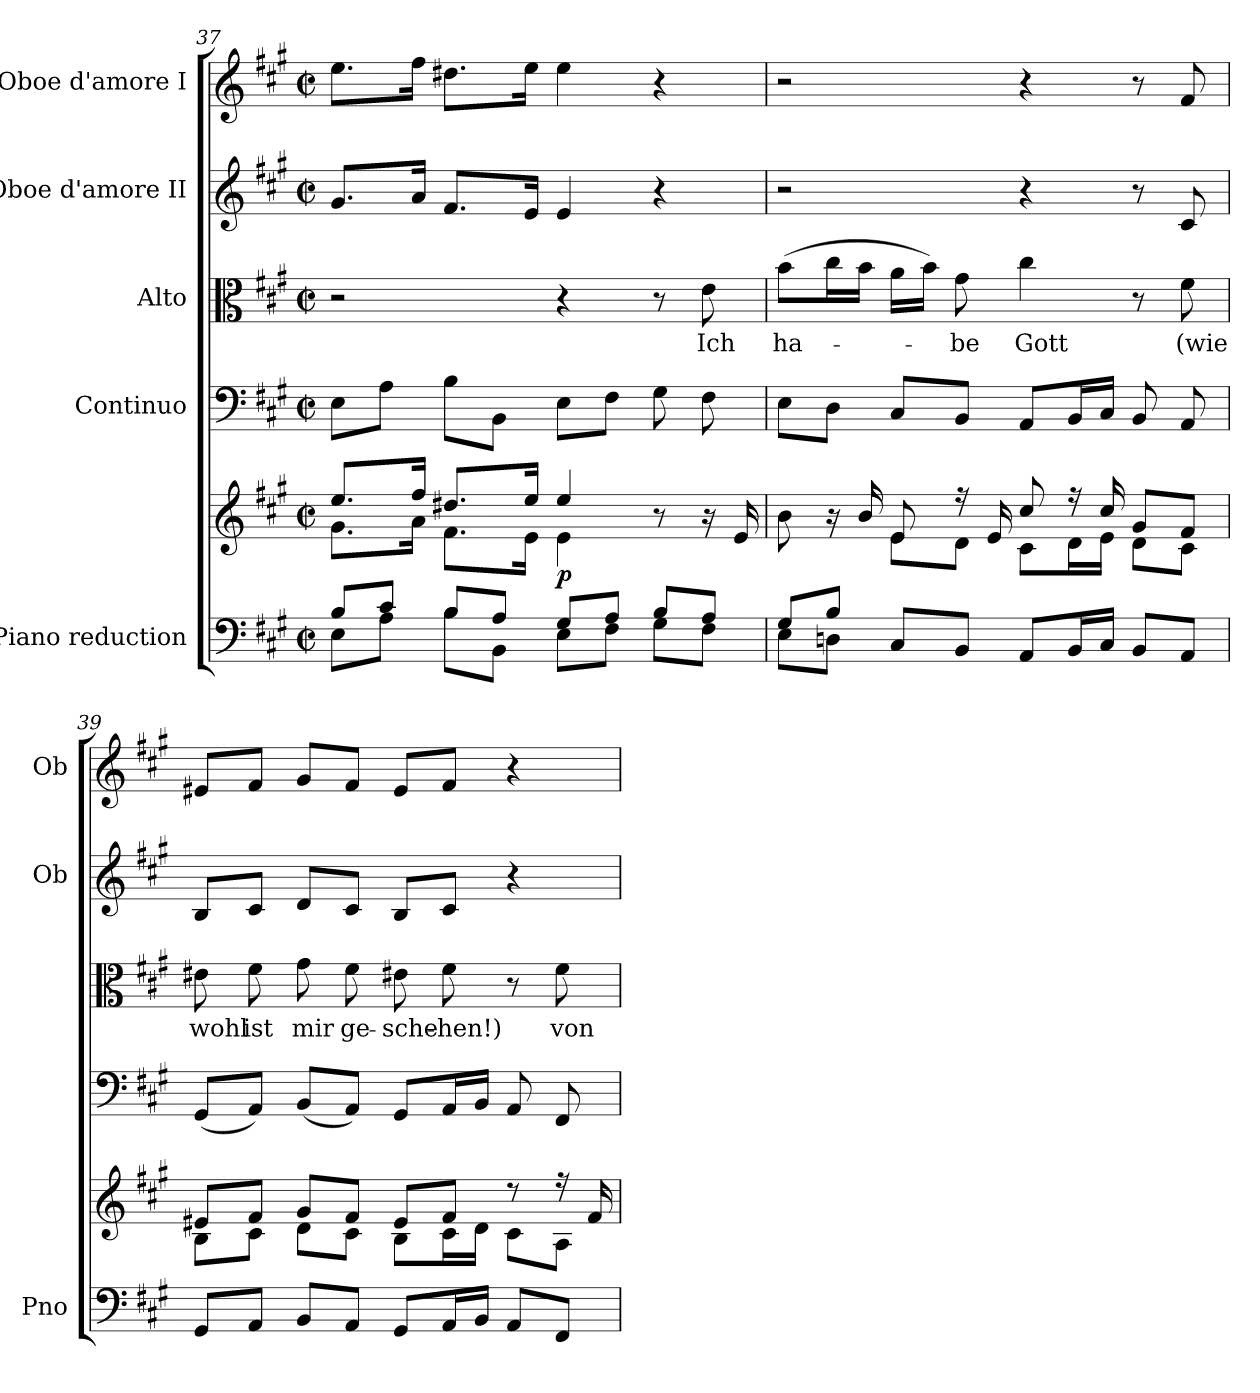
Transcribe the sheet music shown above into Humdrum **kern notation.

**kern	**kern	**dynam	**kern	**dynam	**kern	**text	**dynam	**kern	**dynam	**kern	**dynam
*part5	*part5	*part5	*part4	*part4	*part3	*part3	*part3	*part2	*part2	*part1	*part1
*staff6	*staff5	*staff5/6	*staff4	*staff4	*staff3	*staff3	*staff3	*staff2	*staff2	*staff1	*staff1
*I"Piano reduction	*	*	*I"Continuo	*	*I"Alto	*	*	*I"Oboe d'amore II	*	*I"Oboe d'amore I	*
*I'Pno	*	*	*	*	*	*	*	*I'Ob	*	*I'Ob	*
*clefF4	*clefG2	*	*clefF4	*	*clefC3	*	*	*clefG2	*	*clefG2	*
*k[f#c#g#]	*k[f#c#g#]	*	*k[f#c#g#]	*	*k[f#c#g#]	*	*	*k[f#c#g#]	*	*k[f#c#g#]	*
*M2/2	*M2/2	*	*M2/2	*	*M2/2	*	*	*M2/2	*	*M2/2	*
*met(c|)	*met(c|)	*	*met(c|)	*	*met(c|)	*	*	*met(c|)	*	*met(c|)	*
=37	=37	=37	=37	=37	=37	=37	=37	=37	=37	=37	=37
*^	*^	*	*	*	*	*	*	*	*	*	*
8B/L	8E\L	8.ee/L	8.g#\L	.	8E\L	.	2r	.	.	8.g#/L	.	8.ee\L	.
8c#/J	8A\J	.	.	.	8A\J	.	.	.	.	.	.	.	.
.	.	16ff#/Jk	16a\Jk	.	.	.	.	.	.	16a/Jk	.	16ff#\Jk	.
8B/L	8B\L	8.dd#X/L	8.f#\L	.	8B\L	.	.	.	.	8.f#/L	.	8.dd#X\L	.
8A/J	8BB\J	.	.	.	8BB\J	.	.	.	.	.	.	.	.
.	.	16ee/Jk	16e\Jk	.	.	.	.	.	.	16e/Jk	.	16ee\Jk	.
!	!	!	!	!LO:DY:b	!	!	!	!	!	!	!	!	!
8G#/L	8E\L	4ee/	4e\	p	8E\L	.	4r	.	.	4e/	.	4ee\	.
8A/J	8F#\J	.	.	.	8F#\J	.	.	.	.	.	.	.	.
8B/L	8G#\L	8r	4ryy	.	8G#\	.	8r	.	.	4r	.	4r	.
!	!	!	!	!	!	!LO:DY:a	!	!LO:LY:b	!	!	!	!	!
8A/J	8F#\J	16r	.	.	8F#\	other-dynamics	8e\	Ich	.	.	.	.	.
.	.	16e/	.	.	.	.	.	.	.	.	.	.	.
!!LO:LB:g=z
=38	=38	=38	=38	=38	=38	=38	=38	=38	=38	=38	=38	=38	=38
!	!	!	!	!	!	!	!	!LO:LY:b	!	!	!	!	!
8G#/L	8E\L	8b\	4ryy	.	8E\L	.	(8b\L	ha-	.	2r	.	2r	.
8B/J	8Dn\J	16r	.	.	8D\J	.	16cc#\L	.	.	.	.	.	.
.	.	16b/	.	.	.	.	16b\JJ	.	.	.	.	.	.
2.ryy	8C#/L	8e/	8e\L	.	8C#/L	.	16a\LL	.	.	.	.	.	.
.	.	.	.	.	.	.	16b\JJ)	.	.	.	.	.	.
!	!	!	!	!	!	!	!	!LO:LY:b	!	!	!	!	!
.	8BB/J	16r	8d\J	.	8BB/J	.	8g#\	-be	.	.	.	.	.
.	.	16e/	.	.	.	.	.	.	.	.	.	.	.
!	!	!	!	!	!	!	!	!LO:LY:b	!	!	!	!	!
.	8AA/L	8cc#/	8c#\L	.	8AA/L	.	4cc#\	Gott	.	4r	.	4r	.
.	16BB/L	16r	16d\L	.	16BB/L	.	.	.	.	.	.	.	.
.	16C#/JJ	16cc#/	16e\JJ	.	16C#/JJ	.	.	.	.	.	.	.	.
.	8BB/L	8g#/L	8d\L	.	8BB/	.	8r	.	.	8r	.	8r	.
!	!	!	!	!	!	!LO:DY:a	!	!LO:LY:b	!LO:DY:b	!	!LO:DY:b	!	!LO:DY:b
.	8AA/J	8f#/J	8c#\J	.	8AA/	other-dynamics	8f#\	(wie	other-dynamics	8c#/	other-dynamics	8f#/	other-dynamics
=39	=39	=39	=39	=39	=39	=39	=39	=39	=39	=39	=39	=39	=39
!	!	!	!	!	!	!	!	!LO:LY:b	!	!	!	!	!
*v	*v	*	*	*	*	*	*	*	*	*	*	*	*
8GG#/L	8e#X/L	8B\L	.	(8GG#/L	.	8e#X\	wohl	.	8B/L	.	8e#X/L	.
!	!	!	!	!	!	!	!LO:LY:b	!	!	!	!	!
8AA/J	8f#/J	8c#\J	.	8AA/J)	.	8f#\	ist	.	8c#/J	.	8f#/J	.
!	!	!	!	!	!	!	!LO:LY:b	!	!	!	!	!
8BB/L	8g#/L	8d\L	.	(8BB/L	.	8g#\	mir	.	8d/L	.	8g#/L	.
!	!	!	!	!	!	!	!LO:LY:b	!	!	!	!	!
8AA/J	8f#/J	8c#\J	.	8AA/J)	.	8f#\	ge-	.	8c#/J	.	8f#/J	.
!	!	!	!	!	!	!	!LO:LY:b	!	!	!	!	!
8GG#/L	8e#/L	8B\L	.	8GG#/L	.	8e#X\	-sche-	.	8B/L	.	8e#/L	.
!	!	!	!	!	!	!	!LO:LY:b	!	!	!	!	!
16AA/L	8f#/J	16c#\L	.	16AA/L	.	8f#\	-hen!)	.	8c#/J	.	8f#/J	.
16BB/JJ	.	16d\JJ	.	16BB/JJ	.	.	.	.	.	.	.	.
8AA/L	8r	8c#\L	.	8AA/	.	8r	.	.	4r	.	4r	.
!	!	!	!	!	!LO:DY:a	!	!LO:LY:b	!LO:DY:b	!	!	!	!
8FF#/J	16r	8A\J	.	8FF#/	other-dynamics	8f#\	von	other-dynamics	.	.	.	.
.	16f#/	.	.	.	.	.	.	.	.	.	.	.
*	*v	*v	*	*	*	*	*	*	*	*	*	*
=	=	=	=	=	=	=	=	=	=	=	=
*-	*-	*-	*-	*-	*-	*-	*-	*-	*-	*-	*-
